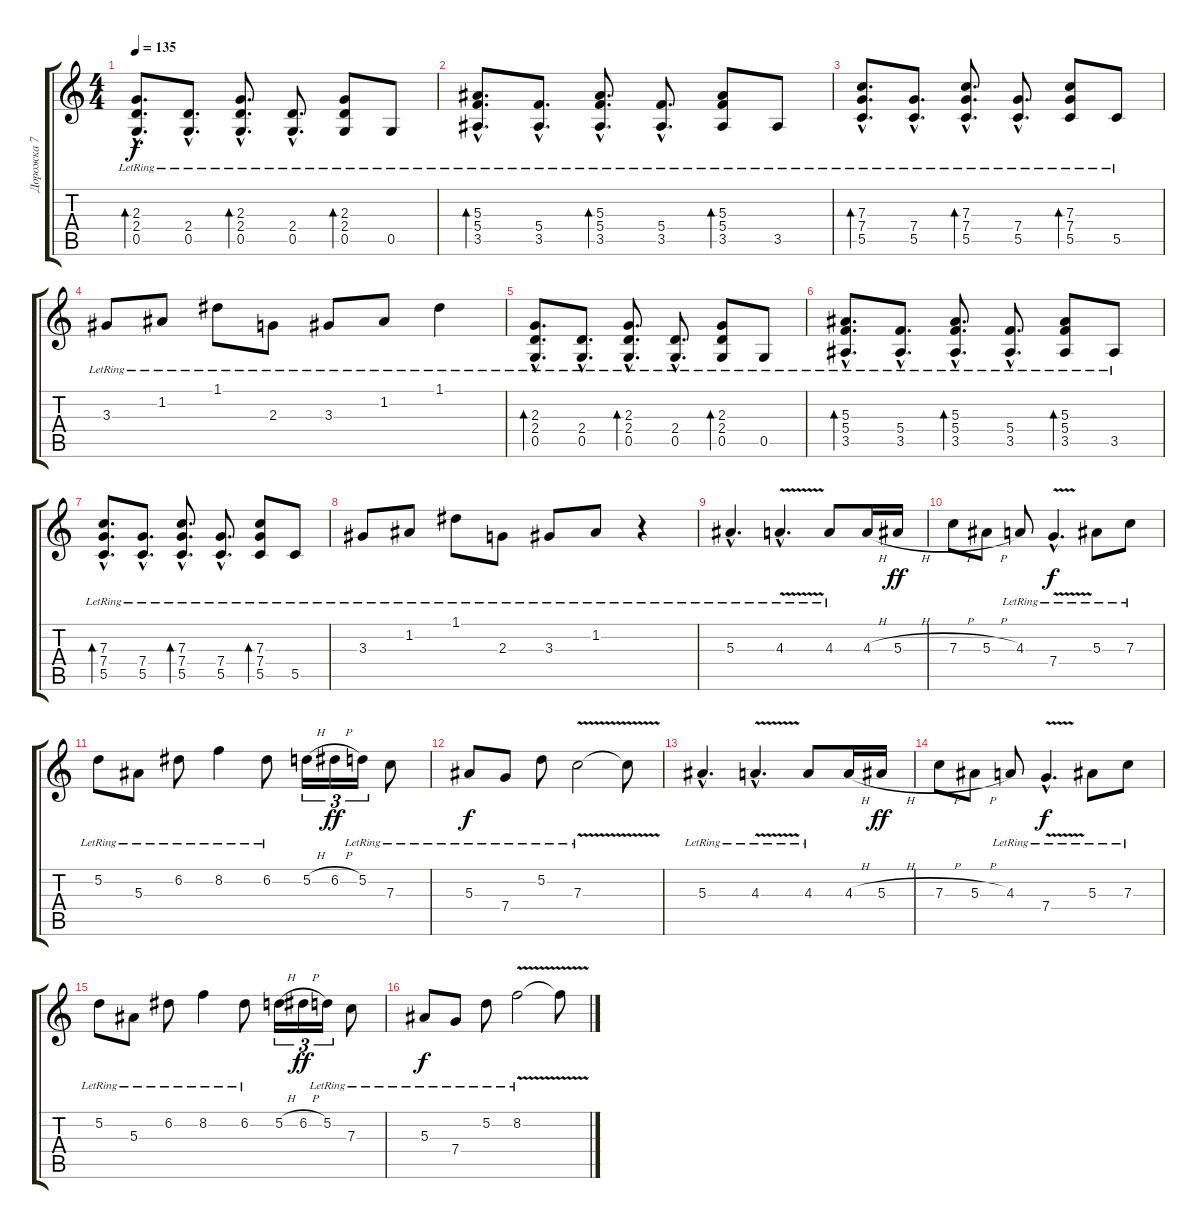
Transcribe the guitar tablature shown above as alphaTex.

\track ("Дорожка 7" "Дорожка 7") {instrument acousticguitarsteel}
\staff {score tabs}
\tuning (D4 A3 F3 C3 G2 D2) {hide}
\ts (4 4)
\tempo 135
\clef g2
\ks c
(2.3{hac lr} 2.4{hac lr} 0.5{hac lr}).8{d bd 60 dy f} (2.4{hac lr} 0.5{hac lr}).8{d} (2.3{hac lr} 2.4{hac lr} 0.5{hac lr}).8{d bd 60} (2.4{hac lr} 0.5{hac lr}).8{d} (2.3{lr} 2.4{lr} 0.5{lr}).8{bd 60} 0.5{lr}.8 |
(5.3{hac lr} 5.4{hac lr} 3.5{hac lr}).8{d bd 60} (5.4{hac lr} 3.5{hac lr}).8{d} (5.3{hac lr} 5.4{hac lr} 3.5{hac lr}).8{d bd 60} (5.4{hac lr} 3.5{hac lr}).8{d} (5.3{lr} 5.4{lr} 3.5{lr}).8{bd 60} 3.5{lr}.8 |
(7.3{hac lr} 7.4{hac lr} 5.5{hac lr}).8{d bd 60} (7.4{hac lr} 5.5{hac lr}).8{d} (7.3{hac lr} 7.4{hac lr} 5.5{hac lr}).8{d bd 60} (7.4{hac lr} 5.5{hac lr}).8{d} (7.3{lr} 7.4{lr} 5.5{lr}).8{bd 60} 5.5{lr}.8 |
3.3{lr}.8 1.2{lr}.8 1.1{lr}.8 2.3{lr}.8 3.3{lr}.8 1.2{lr}.8 1.1{lr}.4 |
(2.3{hac lr} 2.4{hac lr} 0.5{hac lr}).8{d bd 60} (2.4{hac lr} 0.5{hac lr}).8{d} (2.3{hac lr} 2.4{hac lr} 0.5{hac lr}).8{d bd 60} (2.4{hac lr} 0.5{hac lr}).8{d} (2.3{lr} 2.4{lr} 0.5{lr}).8{bd 60} 0.5{lr}.8 |
(5.3{hac lr} 5.4{hac lr} 3.5{hac lr}).8{d bd 60} (5.4{hac lr} 3.5{hac lr}).8{d} (5.3{hac lr} 5.4{hac lr} 3.5{hac lr}).8{d bd 60} (5.4{hac lr} 3.5{hac lr}).8{d} (5.3{lr} 5.4{lr} 3.5{lr}).8{bd 60} 3.5{lr}.8 |
(7.3{hac lr} 7.4{hac lr} 5.5{hac lr}).8{d bd 60} (7.4{hac lr} 5.5{hac lr}).8{d} (7.3{hac lr} 7.4{hac lr} 5.5{hac lr}).8{d bd 60} (7.4{hac lr} 5.5{hac lr}).8{d} (7.3{lr} 7.4{lr} 5.5{lr}).8{bd 60} 5.5{lr}.8 |
3.3{lr}.8 1.2{lr}.8 1.1{lr}.8 2.3{lr}.8 3.3{lr}.8 1.2{lr}.8 r.4 |
5.3{hac lr}.4{d} 4.3{v hac lr}.4{d} 4.3{lr}.8 4.3{h}.16 5.3{h}.16{dy ff} |
7.3{h}.8 5.3{h}.8 4.3{lr}.8 7.4{v hac lr}.4{d dy f} 5.3{lr}.8 7.3{lr}.8 |
5.2{lr}.8 5.3{lr}.8 6.2{lr}.8 8.2{lr}.4 6.2{lr}.8 5.2{h}.16{tu (3 2)} 6.2{h}.16{tu (3 2) dy ff} 5.2{lr}.16{tu (3 2)} 7.3{lr}.8 |
5.3{lr}.8{dy f} 7.4{lr}.8 5.2{lr}.8 7.3{v lr}.2 7.3{t}.8 |
5.3{hac lr}.4{d} 4.3{v hac lr}.4{d} 4.3{lr}.8 4.3{h}.16 5.3{h}.16{dy ff} |
7.3{h}.8 5.3{h}.8 4.3{lr}.8 7.4{v hac lr}.4{d dy f} 5.3{lr}.8 7.3{lr}.8 |
5.2{lr}.8 5.3{lr}.8 6.2{lr}.8 8.2{lr}.4 6.2{lr}.8 5.2{h}.16{tu (3 2)} 6.2{h}.16{tu (3 2) dy ff} 5.2{lr}.16{tu (3 2)} 7.3{lr}.8 |
5.3{lr}.8{dy f} 7.4{lr}.8 5.2{lr}.8 8.2{v lr}.2 8.2{t}.8
